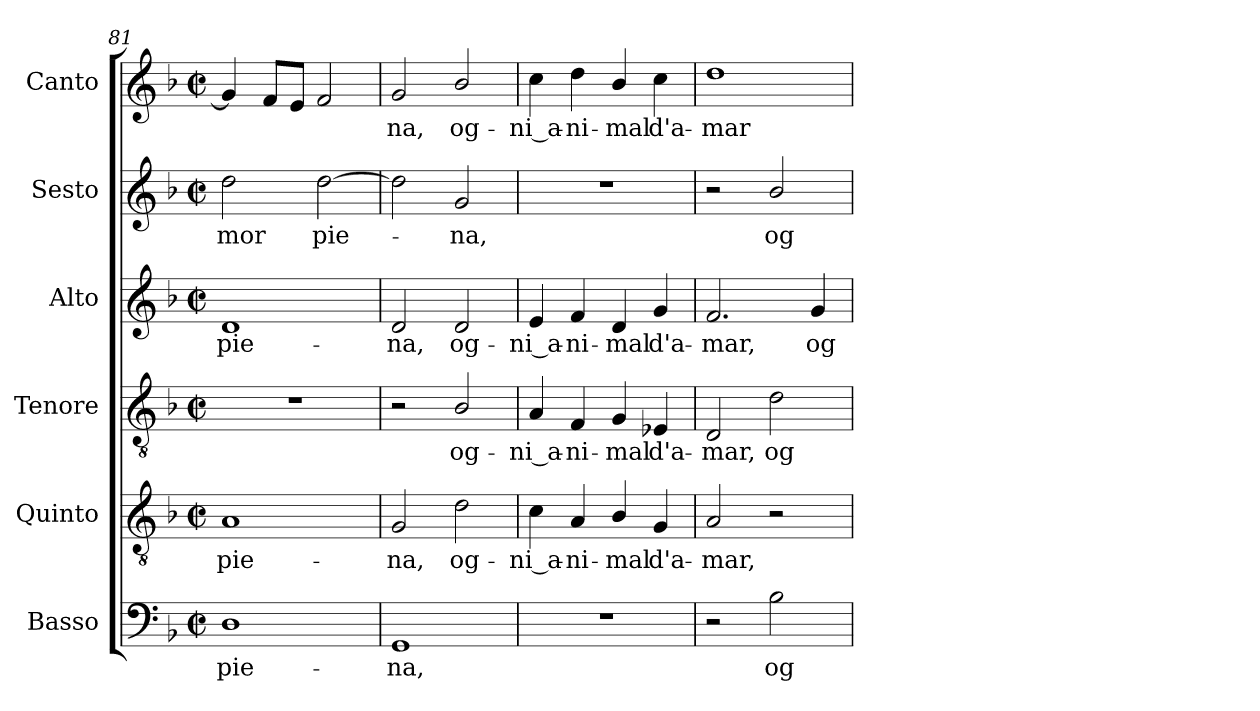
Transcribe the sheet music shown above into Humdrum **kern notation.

**kern	**text	**kern	**text	**kern	**text	**kern	**text	**kern	**text	**kern	**text
*part6	*part6	*part5	*part5	*part4	*part4	*part3	*part3	*part2	*part2	*part1	*part1
*staff6	*staff6	*staff5	*staff5	*staff4	*staff4	*staff3	*staff3	*staff2	*staff2	*staff1	*staff1
*I"Basso	*	*I"Quinto	*	*I"Tenore	*	*I"Alto	*	*I"Sesto	*	*I"Canto	*
*I'B.	*	*I'T.	*	*I'T.	*	*I'A.	*	*I'S.	*	*	*
*clefF4	*	*clefGv2	*	*clefGv2	*	*clefG2	*	*clefG2	*	*clefG2	*
*	*	*ITrd7c12	*	*ITrd7c12	*	*	*	*	*	*	*
*k[b-]	*	*k[b-]	*	*k[b-]	*	*k[b-]	*	*k[b-]	*	*k[b-]	*
*F:	*	*F:	*	*F:	*	*F:	*	*F:	*	*F:	*
*M2/2	*	*M2/2	*	*M2/2	*	*M2/2	*	*M2/2	*	*M2/2	*
*met(c|)	*	*met(c|)	*	*met(c|)	*	*met(c|)	*	*met(c|)	*	*met(c|)	*
=81	=81	=81	=81	=81	=81	=81	=81	=81	=81	=81	=81
!	!LO:LY:b:color=#000000	!	!	!	!	!	!	!	!	!	!
!	!	!	!LO:LY:b:color=#000000	!	!	!	!	!	!	!	!
!	!	!	!	!	!	!	!LO:LY:b:color=#000000	!	!	!	!
!	!	!	!	!	!	!	!	!	!LO:LY:b:color=#000000	!	!
1Di	pie-	1AAi	pie-	1r	.	1di	pie-	2ddi\	-mor	4gi/]	.
.	.	.	.	.	.	.	.	.	.	8fi/L	.
.	.	.	.	.	.	.	.	.	.	8ei/J	.
!	!	!	!	!	!	!	!	!	!LO:LY:b:color=#000000	!	!
.	.	.	.	.	.	.	.	[2ddi\	pie-	2fi/	.
=82	=82	=82	=82	=82	=82	=82	=82	=82	=82	=82	=82
!	!LO:LY:b:color=#000000	!	!	!	!	!	!	!	!	!	!
!	!	!	!LO:LY:b:color=#000000	!	!	!	!	!	!	!	!
!	!	!	!	!	!	!	!LO:LY:b:color=#000000	!	!	!	!
!	!	!	!	!	!	!	!	!	!	!	!LO:LY:b:color=#000000
1GGi	-na,	2GGi/	-na,	2r	.	2di/	-na,	2ddi\]	.	2gi/	-na,
!	!	!	!LO:LY:b:color=#000000	!	!	!	!	!	!	!	!
!	!	!	!	!	!LO:LY:b:color=#000000	!	!	!	!	!	!
!	!	!	!	!	!	!	!LO:LY:b:color=#000000	!	!	!	!
!	!	!	!	!	!	!	!	!	!LO:LY:b:color=#000000	!	!
!	!	!	!	!	!	!	!	!	!	!	!LO:LY:b:color=#000000
.	.	2Di\	og-	2BB-i/	og-	2di/	og-	2gi/	-na,	2b-i/	og-
=83	=83	=83	=83	=83	=83	=83	=83	=83	=83	=83	=83
!	!	!	!LO:LY:b:color=#000000	!	!	!	!	!	!	!	!
!	!	!	!	!	!LO:LY:b:color=#000000	!	!	!	!	!	!
!	!	!	!	!	!	!	!LO:LY:b:color=#000000	!	!	!	!
!	!	!	!	!	!	!	!	!	!	!	!LO:LY:b:color=#000000
1r	.	4Ci\	-ni_a-	4AAi/	-ni_a-	4ei/	-ni_a-	1r	.	4cci\	-ni_a-
!	!	!	!LO:LY:b:color=#000000	!	!	!	!	!	!	!	!
!	!	!	!	!	!LO:LY:b:color=#000000	!	!	!	!	!	!
!	!	!	!	!	!	!	!LO:LY:b:color=#000000	!	!	!	!
!	!	!	!	!	!	!	!	!	!	!	!LO:LY:b:color=#000000
.	.	4AAi/	-ni-	4FFi/	-ni-	4fi/	-ni-	.	.	4ddi\	-ni-
!	!	!	!LO:LY:b:color=#000000	!	!	!	!	!	!	!	!
!	!	!	!	!	!LO:LY:b:color=#000000	!	!	!	!	!	!
!	!	!	!	!	!	!	!LO:LY:b:color=#000000	!	!	!	!
!	!	!	!	!	!	!	!	!	!	!	!LO:LY:b:color=#000000
.	.	4BB-i/	-mal	4GGi/	-mal	4di/	-mal	.	.	4b-i/	-mal
!	!	!	!LO:LY:b:color=#000000	!	!	!	!	!	!	!	!
!	!	!	!	!	!LO:LY:b:color=#000000	!	!	!	!	!	!
!	!	!	!	!	!	!	!LO:LY:b:color=#000000	!	!	!	!
!	!	!	!	!	!	!	!	!	!	!	!LO:LY:b:color=#000000
.	.	4GGi/	d'a-	4EE-Xi/	d'a-	4gi/	d'a-	.	.	4cci\	d'a-
!!LO:LB:g=z
=84	=84	=84	=84	=84	=84	=84	=84	=84	=84	=84	=84
!	!	!	!LO:LY:b:color=#000000	!	!	!	!	!	!	!	!
!	!	!	!	!	!LO:LY:b:color=#000000	!	!	!	!	!	!
!	!	!	!	!	!	!	!LO:LY:b:color=#000000	!	!	!	!
!	!	!	!	!	!	!	!	!	!	!	!LO:LY:b:color=#000000
2r	.	2AAi/	-mar,	2DDi/	-mar,	2.fi/	-mar,	2r	.	1ddi	-mar
!	!LO:LY:b:color=#000000	!	!	!	!	!	!	!	!	!	!
!	!	!	!	!	!LO:LY:b:color=#000000	!	!	!	!	!	!
!	!	!	!	!	!	!	!	!	!LO:LY:b:color=#000000	!	!
2B-i\	og-	2r	.	2Di\	og-	.	.	2b-i/	og-	.	.
!	!	!	!	!	!	!	!LO:LY:b:color=#000000	!	!	!	!
.	.	.	.	.	.	4gi/	og-	.	.	.	.
=	=	=	=	=	=	=	=	=	=	=	=
*-	*-	*-	*-	*-	*-	*-	*-	*-	*-	*-	*-
